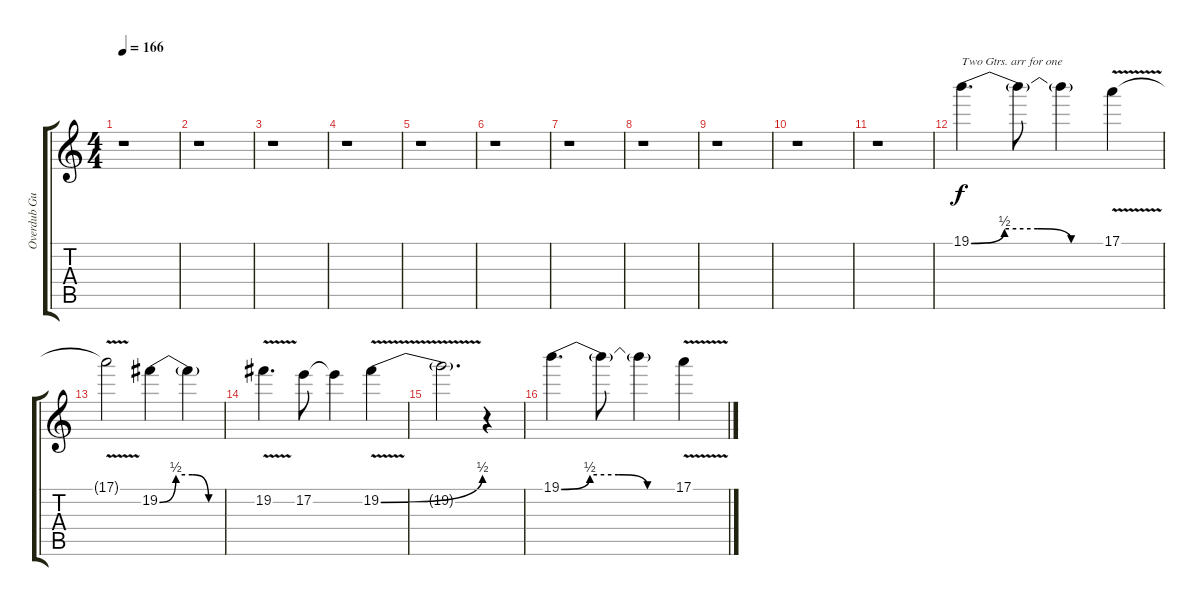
\track ("Overdub Guitar" "Overdub Gu") {instrument distortionguitar}
\staff {score tabs}
\tuning (E4 B3 G3 D3 A2 E2) {hide}
\ts (4 4)
\tempo 166
\clef g2
\ks c
r.1{dy f} |
r.1 |
r.1 |
r.1 |
r.1 |
r.1 |
r.1 |
r.1 |
r.1 |
r.1 |
r.1 |
19.1{be (custom 0 0 15 2 30 2 45 0 60 0)}.4{d txt "Two Gtrs. arr for one"} 19.1{t}.8 19.1{t}.4 17.1{v}.4 |
17.1{t}.2 19.2{be (custom 0 0 15 2 30 2 45 0 60 0)}.4 19.2{t}.4 |
19.2{v}.4{d} 17.2.8 17.2{t}.4 19.2{be (bend 0 0 60 2) v}.4 |
19.2{t}.2{d} r.4 |
19.1{be (custom 0 0 15 2 30 2 45 0 60 0)}.4{d} 19.1{t}.8 19.1{t}.4 17.1{v}.4
